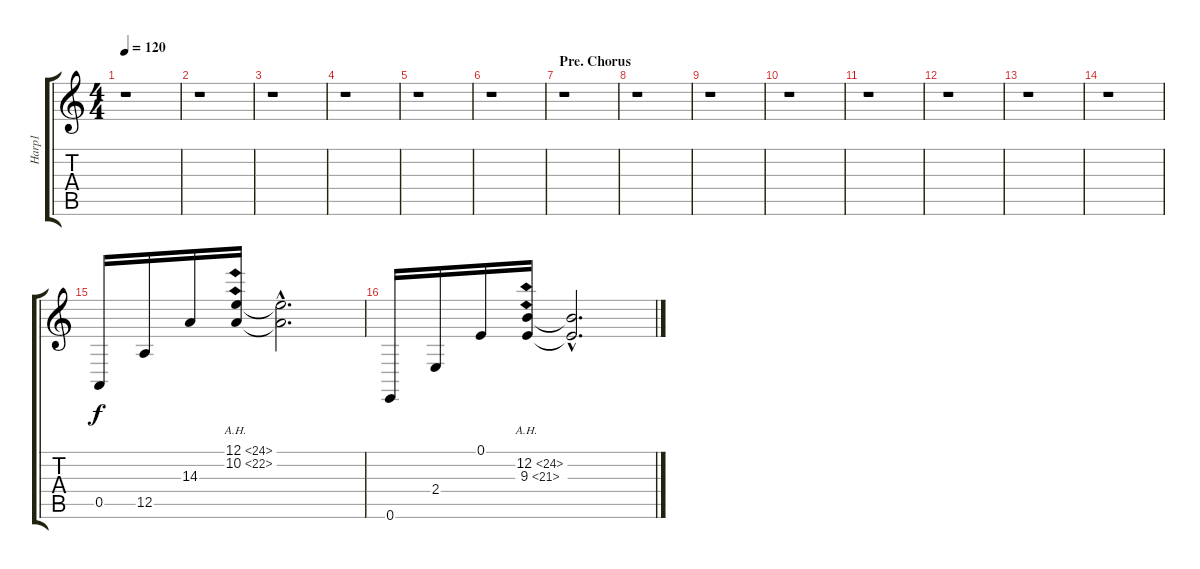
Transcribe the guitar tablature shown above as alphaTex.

\track ("Harp1" "Harp1") {instrument orchestralharp}
\staff {score tabs}
\tuning (E4 B3 G3 D3 A2 E2) {hide}
\ts (4 4)
\tempo 120
\clef g2
\ks c
r.1{dy f} |
r.1 |
r.1 |
r.1 |
r.1 |
r.1 |
\section ("" "Pre. Chorus")
r.1 |
r.1 |
r.1 |
r.1 |
r.1 |
r.1 |
r.1 |
r.1{volume 14} |
0.5.16 12.5.16 14.3.16 (12.1{ah 12} 10.2{ah 12}).16 (12.1{hac t} 10.2{hac t}).2{d} |
0.6.16 2.4.16 0.1.16 (12.2{ah 12} 9.3{ah 12}).16 (12.2{hac t} 9.3{hac t}).2{d}
